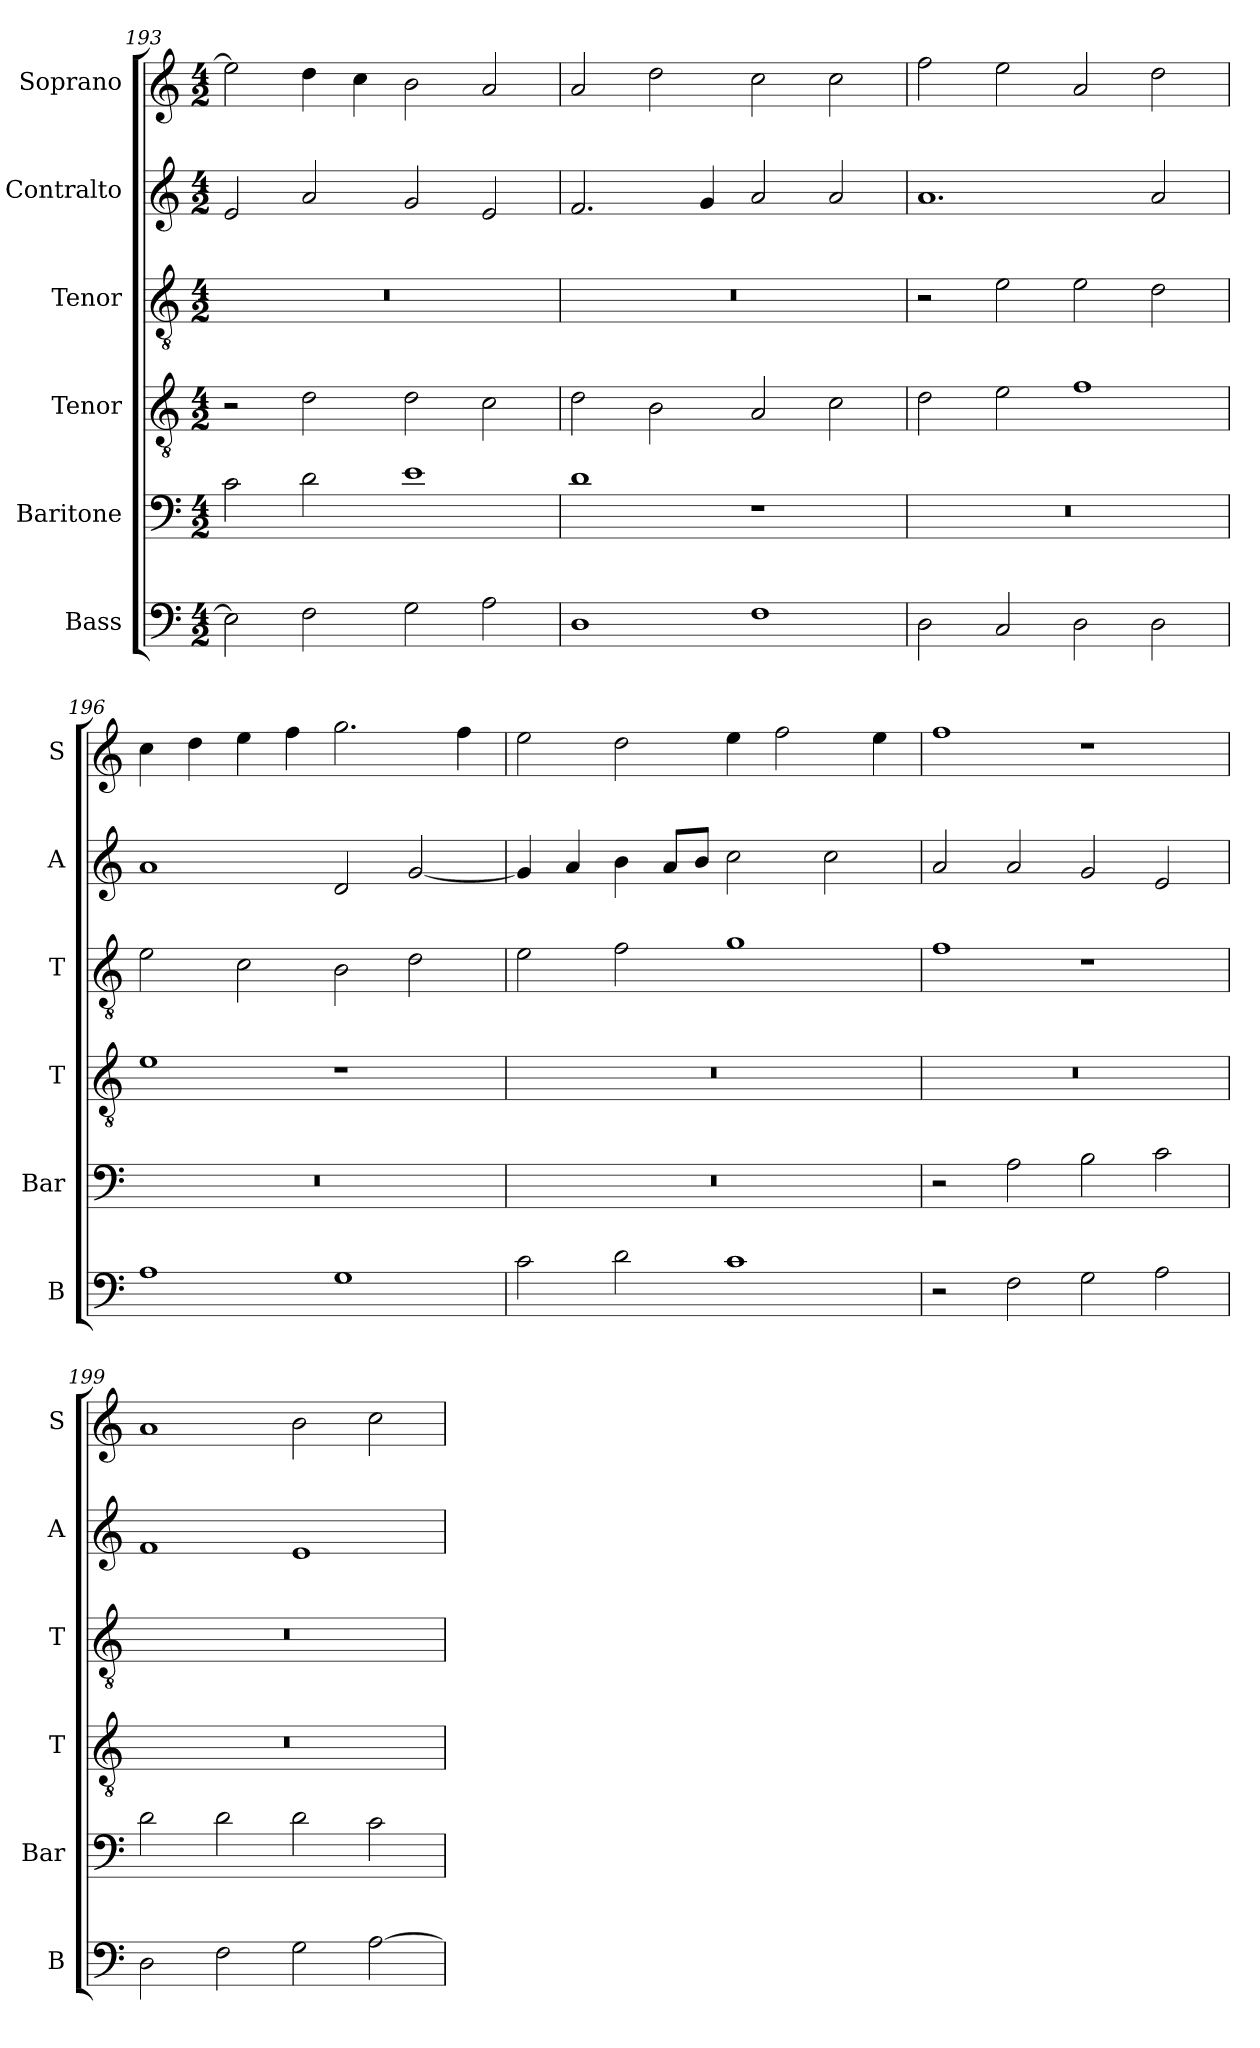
**kern	**kern	**kern	**kern	**kern	**kern
*part6	*part5	*part4	*part3	*part2	*part1
*staff6	*staff5	*staff4	*staff3	*staff2	*staff1
*I"Bass	*I"Baritone	*I"Tenor	*I"Tenor	*I"Contralto	*I"Soprano
*I'B	*I'Bar	*I'T	*I'T	*I'A	*I'S
*clefF4	*clefF4	*clefGv2	*clefGv2	*clefG2	*clefG2
*k[]	*k[]	*k[]	*k[]	*k[]	*k[]
*G:mix	*G:mix	*G:mix	*G:mix	*G:mix	*G:mix
*M4/2	*M4/2	*M4/2	*M4/2	*M4/2	*M4/2
=193	=193	=193	=193	=193	=193
2E]	2c	2r	0r	2e	2ee]
2F	2d	2d	.	2a	4dd
.	.	.	.	.	4cc
2G	1e	2d	.	2g	2b
2A	.	2c	.	2e	2a
=194	=194	=194	=194	=194	=194
1D	1d	2d	0r	2.f	2a
.	.	2B	.	.	2dd
.	.	.	.	4g	.
1F	1r	2A	.	2a	2cc
.	.	2c	.	2a	2cc
=195	=195	=195	=195	=195	=195
2D	0r	2d	2r	1.a	2ff
2C	.	2e	2e	.	2ee
2D	.	1f	2e	.	2a
2D	.	.	2d	2a	2dd
=196	=196	=196	=196	=196	=196
1A	0r	1e	2e	1a	4cc
.	.	.	.	.	4dd
.	.	.	2c	.	4ee
.	.	.	.	.	4ff
1G	.	1r	2B	2d	2.gg
.	.	.	2d	[2g	.
.	.	.	.	.	4ff
=197	=197	=197	=197	=197	=197
2c	0r	0r	2e	4g]	2ee
.	.	.	.	4a	.
2d	.	.	2f	4b	2dd
.	.	.	.	8a/L	.
.	.	.	.	8b/J	.
1c	.	.	1g	2cc	4ee
.	.	.	.	.	2ff
.	.	.	.	2cc	.
.	.	.	.	.	4ee
=198	=198	=198	=198	=198	=198
2r	2r	0r	1f	2a	1ff
2F	2A	.	.	2a	.
2G	2B	.	1r	2g	1r
2A	2c	.	.	2e	.
=199	=199	=199	=199	=199	=199
2D	2d	0r	0r	1f	1a
2F	2d	.	.	.	.
2G	2d	.	.	1e	2b
[2A	2c	.	.	.	2cc
=	=	=	=	=	=
*-	*-	*-	*-	*-	*-
